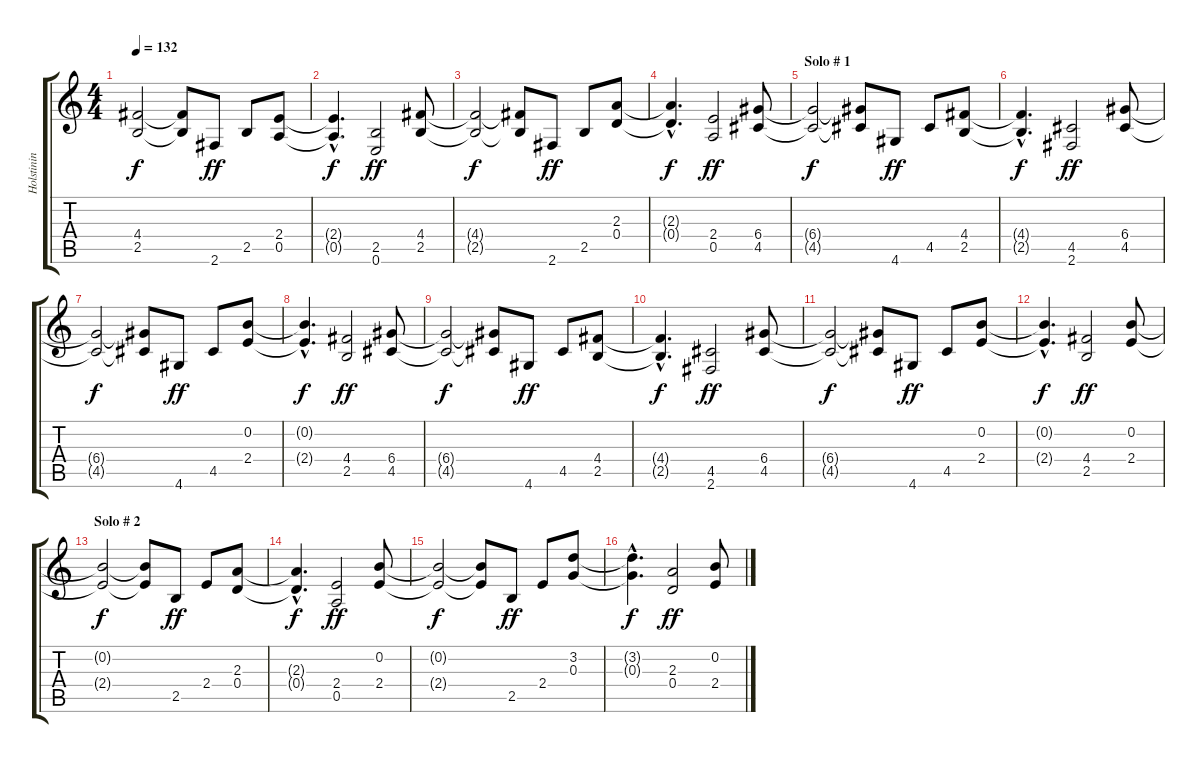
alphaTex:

\track ("Holstinin" "Holstinin") {instrument distortionguitar}
\staff {score tabs}
\tuning (E4 B3 G3 D3 A2 E2) {hide}
\ts (4 4)
\tempo 132
\clef g2
\ks c
(4.4{t} 2.5{t}).2{dy f} (4.4{t} 2.5{t}).8 2.6.8{dy ff} 2.5.8 (2.4 0.5).8 |
(2.4{hac t} 0.5{hac t}).4{d dy f} (2.5 0.6).2{dy ff} (4.4 2.5).8 |
(4.4{t} 2.5{t}).2{dy f} (4.4{t} 2.5{t}).8 2.6.8{dy ff} 2.5.8 (2.3 0.4).8 |
(2.3{hac t} 0.4{hac t}).4{d dy f} (2.4 0.5).2{dy ff} (6.4 4.5).8 |
\section ("" "Solo # 1")
(6.4{t} 4.5{t}).2{dy f} (6.4{t} 4.5{t}).8 4.6.8{dy ff} 4.5.8 (4.4 2.5).8 |
(4.4{hac t} 2.5{hac t}).4{d dy f} (4.5 2.6).2{dy ff} (6.4 4.5).8 |
(6.4{t} 4.5{t}).2{dy f} (6.4{t} 4.5{t}).8 4.6.8{dy ff} 4.5.8 (0.2 2.4).8 |
(0.2{hac t} 2.4{hac t}).4{d dy f} (4.4 2.5).2{dy ff} (6.4 4.5).8 |
(6.4{t} 4.5{t}).2{dy f} (6.4{t} 4.5{t}).8 4.6.8{dy ff} 4.5.8 (4.4 2.5).8 |
(4.4{hac t} 2.5{hac t}).4{d dy f} (4.5 2.6).2{dy ff} (6.4 4.5).8 |
(6.4{t} 4.5{t}).2{dy f} (6.4{t} 4.5{t}).8 4.6.8{dy ff} 4.5.8 (0.2 2.4).8 |
(0.2{hac t} 2.4{hac t}).4{d dy f} (4.4 2.5).2{dy ff} (0.2 2.4).8 |
\section ("" "Solo # 2")
(0.2{t} 2.4{t}).2{dy f} (0.2{t} 2.4{t}).8 2.5.8{dy ff} 2.4.8 (2.3 0.4).8 |
(2.3{hac t} 0.4{hac t}).4{d dy f} (2.4 0.5).2{dy ff} (0.2 2.4).8 |
(0.2{t} 2.4{t}).2{dy f} (0.2{t} 2.4{t}).8 2.5.8{dy ff} 2.4.8 (3.2 0.3).8 |
(3.2{hac t} 0.3{hac t}).4{d dy f} (2.3 0.4).2{dy ff} (0.2 2.4).8
